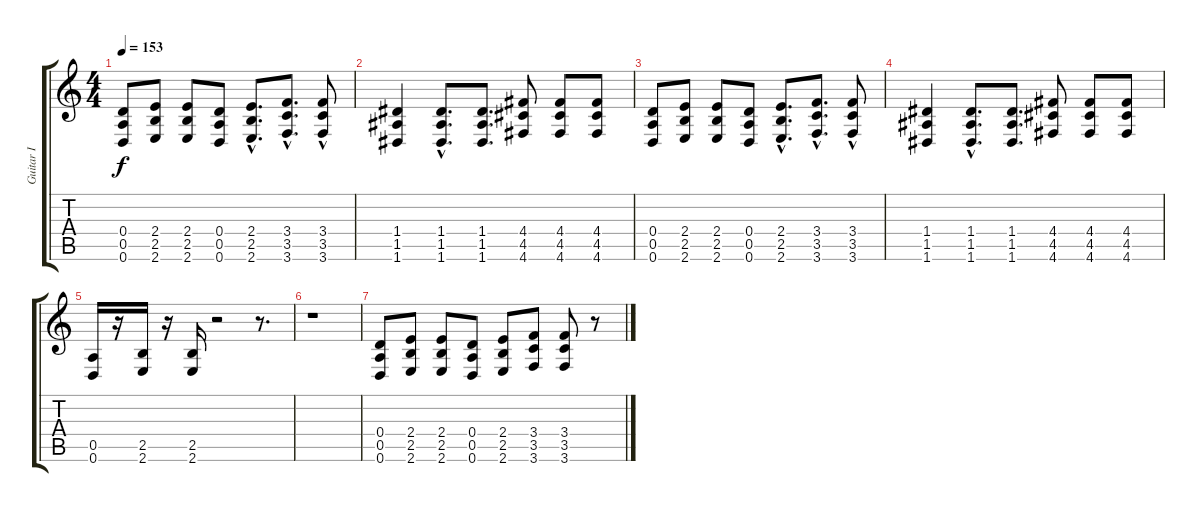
\track ("Guitar I" "Guitar I") {instrument overdrivenguitar}
\staff {score tabs}
\tuning (E4 B3 G3 D3 A2 D2) {hide}
\ts (4 4)
\tempo 153
\clef g2
\ks c
(0.4 0.5 0.6).8{dy f} (2.4 2.5 2.6).8 (2.4 2.5 2.6).8 (0.4 0.5 0.6).8 (2.4{hac} 2.5{hac} 2.6{hac}).8{d} (3.4{hac} 3.5{hac} 3.6{hac}).8{d} (3.4{hac} 3.5{hac} 3.6{hac}).8 |
(1.4 1.5 1.6).4 (1.4{hac} 1.5{hac} 1.6{hac}).8{d} (1.4 1.5 1.6).8{d} (4.4 4.5 4.6).8 (4.4 4.5 4.6).8 (4.4 4.5 4.6).8 |
(0.4 0.5 0.6).8 (2.4 2.5 2.6).8 (2.4 2.5 2.6).8 (0.4 0.5 0.6).8 (2.4{hac} 2.5{hac} 2.6{hac}).8{d} (3.4{hac} 3.5{hac} 3.6{hac}).8{d} (3.4{hac} 3.5{hac} 3.6{hac}).8 |
(1.4 1.5 1.6).4 (1.4{hac} 1.5{hac} 1.6{hac}).8{d} (1.4 1.5 1.6).8{d} (4.4 4.5 4.6).8 (4.4 4.5 4.6).8 (4.4 4.5 4.6).8 |
(0.5 0.6).16 r.16 (2.5 2.6).16 r.16 (2.5 2.6).16 r.2 r.8{d} |
r.1 |
(0.4 0.5 0.6).8 (2.4 2.5 2.6).8 (2.4 2.5 2.6).8 (0.4 0.5 0.6).8 (2.4 2.5 2.6).8 (3.4 3.5 3.6).8 (3.4 3.5 3.6).8 r.8
